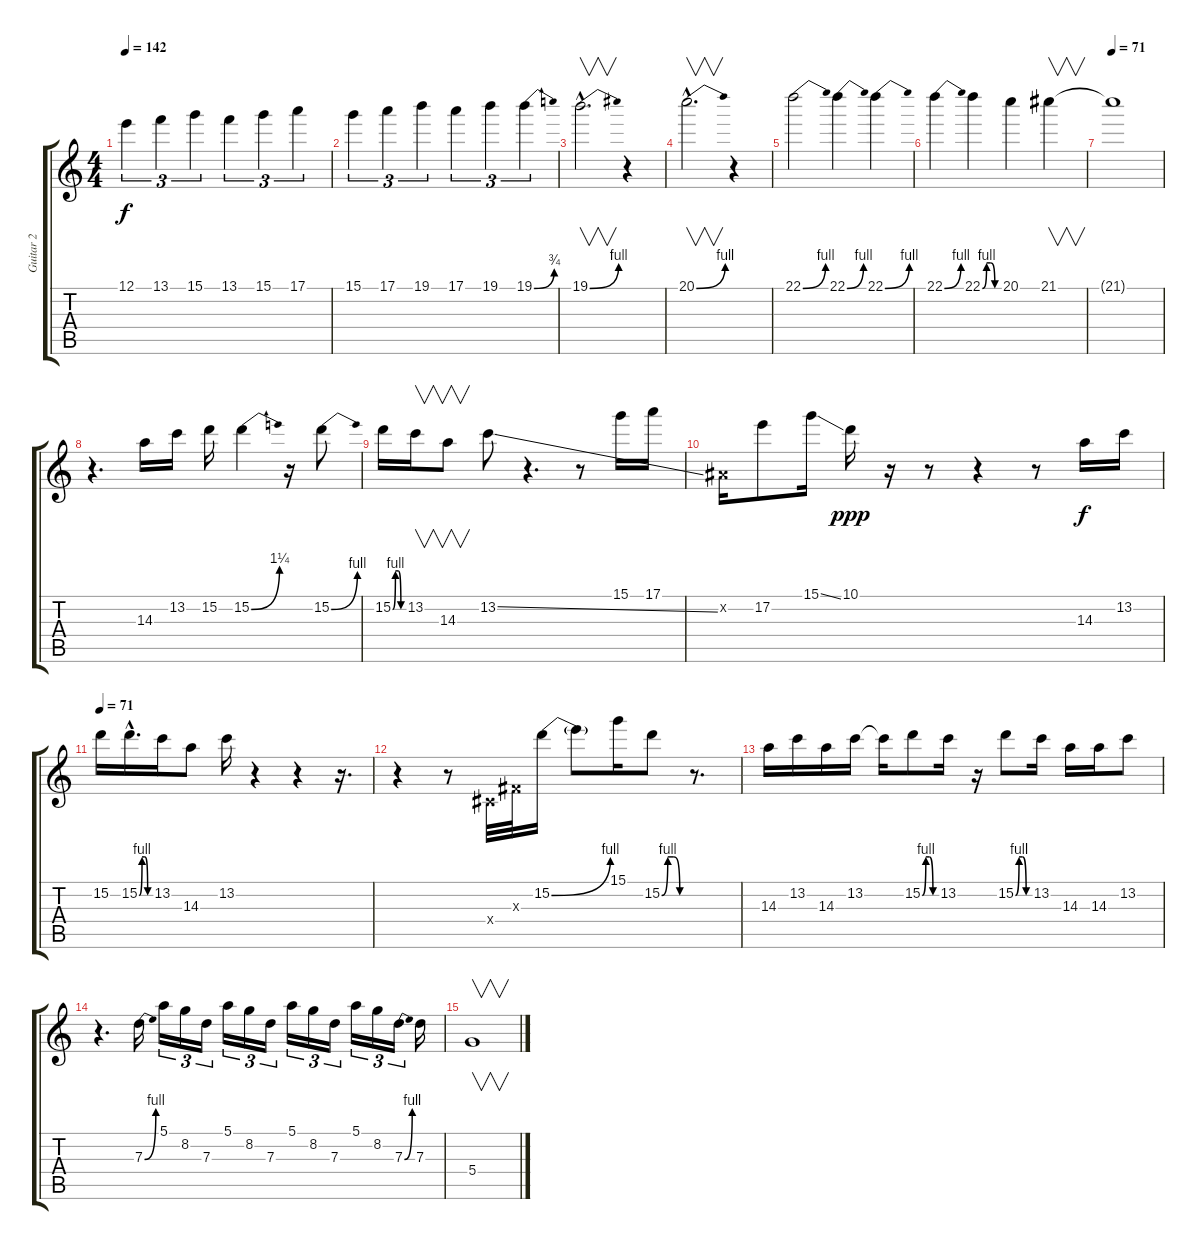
\track ("Guitar 2" "Guitar 2") {instrument overdrivenguitar}
\staff {score tabs}
\tuning (E4 B3 G3 D3 A2 E2) {hide}
\ts (4 4)
\tempo 142
\clef g2
\ks c
12.1.4{tu (3 2) dy f} 13.1.4{tu (3 2)} 15.1.4{tu (3 2)} 13.1.4{tu (3 2)} 15.1.4{tu (3 2)} 17.1.4{tu (3 2)} |
15.1.4{tu (3 2)} 17.1.4{tu (3 2)} 19.1.4{tu (3 2)} 17.1.4{tu (3 2)} 19.1.4{tu (3 2)} 19.1{be (bend 0 0 60 3)}.4{tu (3 2)} |
19.1{be (bend 0 0 60 4) hac}.2{v d} r.4 |
20.1{be (bend 0 0 60 4) hac}.2{v d} r.4 |
22.1{be (bend 0 0 60 4)}.2 22.1{be (bend 0 0 60 4)}.4 22.1{be (bend 0 0 60 4)}.4 |
22.1{be (bend 0 0 60 4)}.4 22.1{be (custom 0 0 15 4 30 4 45 0 60 0)}.4 20.1.4 21.1.4{v} |
\tempo 71
21.1{t}.1{volume 2} |
r.4{d} 14.3.16{volume 15} 13.2.16 15.2.16 15.2{be (bend 0 0 60 5)}.4 r.16 15.2{be (bend 0 0 60 4)}.8 |
15.2{be (custom 0 0 15 4 30 4 45 0 60 0)}.16 13.2.16{v} 14.3.8{v} 13.2{ss}.8 r.4{d} r.8 15.1.16 17.1.16 |
-1.2{x}.16 17.2.8 15.1{ss}.16 10.1.16{dy ppp} r.16 r.8 r.4 r.8 14.3.16{dy f} 13.2.16 |
\tempo 71
15.2.16 15.2{be (custom 0 0 15 4 30 4 45 0 60 0) hac}.16{d} 13.2.16 14.3.8 13.2.16 r.4 r.4 r.16{d} |
r.4 r.8 -1.4{x}.32 -1.3{x}.32 15.2{be (bend 0 0 60 4)}.16 15.2{t}.8 15.1.16 15.2{be (custom 0 0 15 4 30 4 45 0 60 0)}.8 r.8{d} |
14.3.16 13.2.16 14.3.16 13.2.16 13.2{t}.16 15.2{be (custom 0 0 15 4 30 4 45 0 60 0)}.8 13.2.16 r.16 15.2{be (custom 0 0 15 4 30 4 45 0 60 0)}.8 13.2.16 14.3.16 14.3.16 13.2.8 |
r.4{d} 7.3{be (bend 0 0 60 4)}.16 5.1.16{tu (3 2)} 8.2.16{tu (3 2)} 7.3.16{tu (3 2)} 5.1.16{tu (3 2)} 8.2.16{tu (3 2)} 7.3.16{tu (3 2)} 5.1.16{tu (3 2)} 8.2.16{tu (3 2)} 7.3.16{tu (3 2)} 5.1.16{tu (3 2)} 8.2.16{tu (3 2)} 7.3{be (bend 0 0 60 4)}.16{tu (3 2)} 7.3.16 |
5.4.1{v volume 0}
